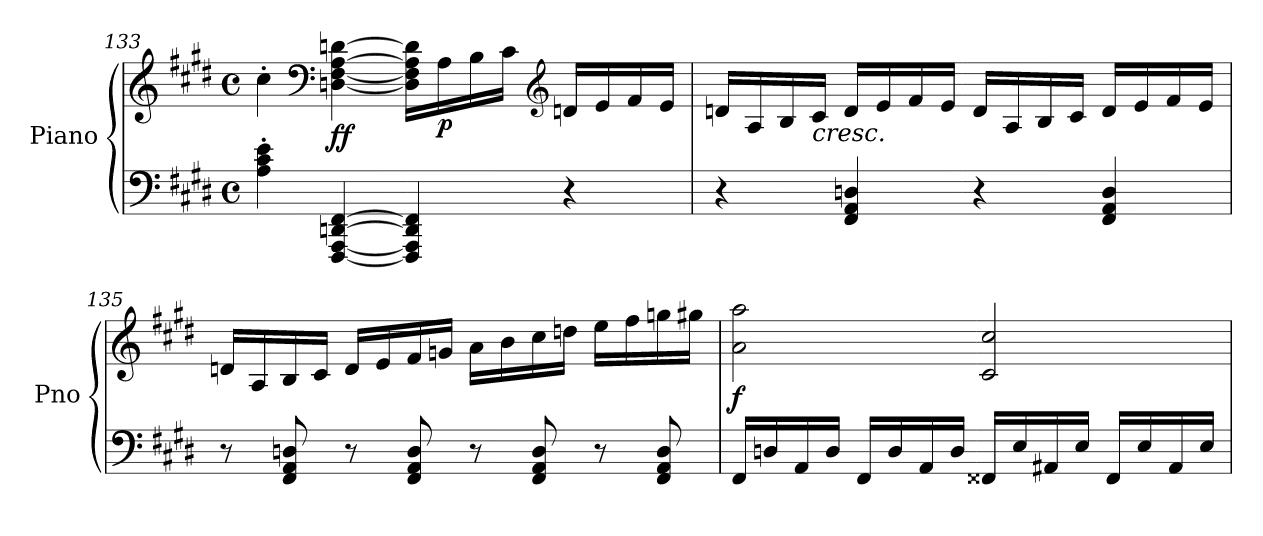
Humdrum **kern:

**kern	**kern	**dynam
*part1	*part1	*part1
*staff2	*staff1	*staff1/2
*I"Piano	*	*
*I'Pno	*	*
*clefF4	*clefG2	*
*k[f#c#g#d#]	*k[f#c#g#d#]	*
*M4/4	*M4/4	*
*met(c)	*met(c)	*
=133	=133	=133
4A\' 4c#\' 4e\'	4cc#'\	.
*	*clefF4	*
!	!	!LO:DY:b
[4FFF#/ [4AAA/ [4DDn/ [4FF#/	[4Dn\ [4F#\ [4A\ [4dn\	ff
4FFF#/] 4AAA/] 4DD/] 4FF#/]	16D\] 16F#\] 16A\] 16d\]LL	.
!	!	!LO:DY:b
.	16A\	p
.	16B\	.
.	16c#\JJ	.
*	*clefG2	*
4r	16dn/LL	.
.	16e/	.
.	16f#/	.
.	16e/JJ	.
!!LO:LB:g=z
=134	=134	=134
4r	16dn/LL	.
.	16A/	.
.	16B/	.
!	!LO:TX:b:i:t=cresc.	!
.	16c#/JJ	.
4FF#/ 4AA/ 4Dn/	16d/LL	.
.	16e/	.
.	16f#/	.
.	16e/JJ	.
4r	16d/LL	.
.	16A/	.
.	16B/	.
.	16c#/JJ	.
4FF#/ 4AA/ 4D/	16d/LL	.
.	16e/	.
.	16f#/	.
.	16e/JJ	.
!!LO:PB:g=z
=135	=135	=135
8r	16dn/LL	.
.	16A/	.
8FF#/ 8AA/ 8Dn/	16B/	.
.	16c#/JJ	.
8r	16d/LL	.
.	16e/	.
8FF#/ 8AA/ 8D/	16f#/	.
.	16gn/JJ	.
8r	16a\LL	.
.	16b\	.
8FF#/ 8AA/ 8D/	16cc#\	.
.	16ddn\JJ	.
8r	16ee\LL	.
.	16ff#\	.
8FF#/ 8AA/ 8D/	16ggn\	.
.	16gg#X\JJ	.
=136	=136	=136
!	!	!LO:DY:b
16FF#/LL	2a\ 2aa\	f
16Dn/	.	.
16AA/	.	.
16D/JJ	.	.
16FF#/LL	.	.
16D/	.	.
16AA/	.	.
16D/JJ	.	.
16FF##X/LL	2c#/ 2cc#/	.
16E/	.	.
16AA#X/	.	.
16E/JJ	.	.
16FF##/LL	.	.
16E/	.	.
16AA#/	.	.
16E/JJ	.	.
=	=	=
*-	*-	*-
